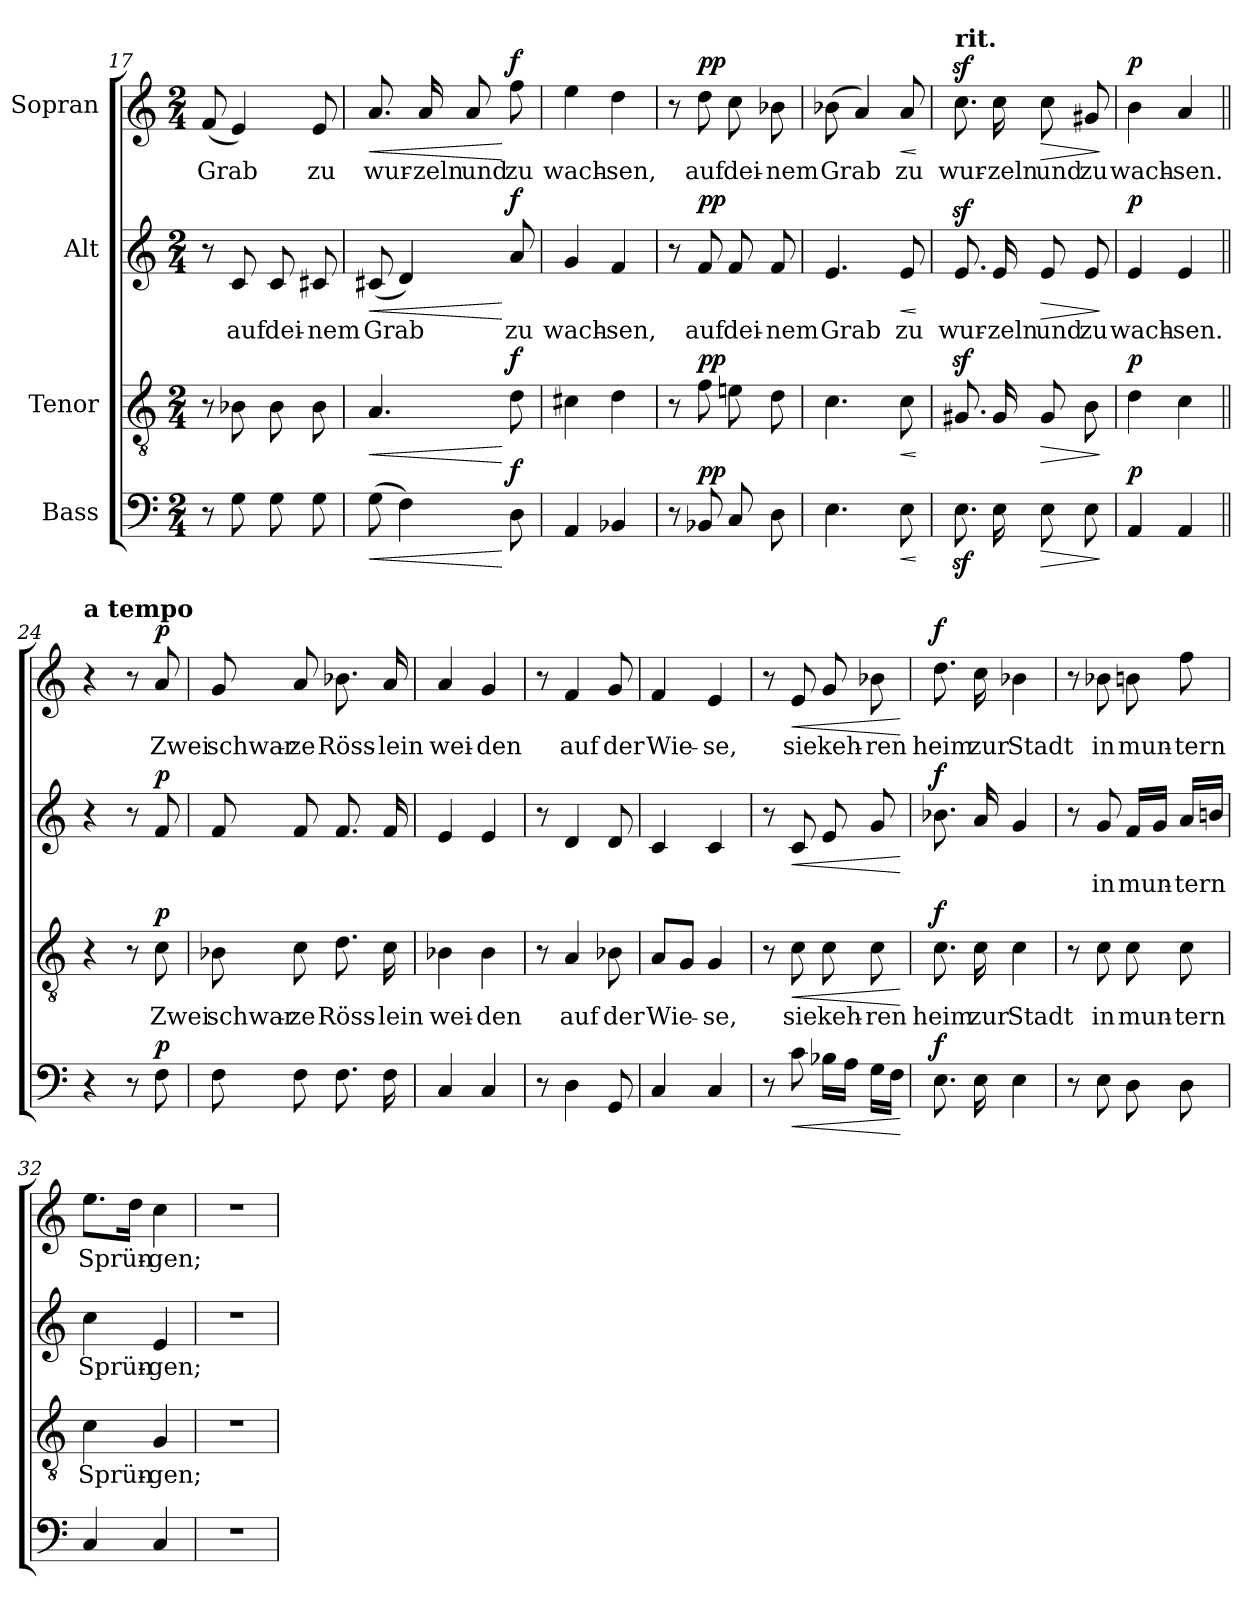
**kern	**dynam	**kern	**text	**dynam	**kern	**text	**dynam	**kern	**text	**dynam
*part4	*part4	*part3	*part3	*part3	*part2	*part2	*part2	*part1	*part1	*part1
*staff4	*staff4	*staff3	*staff3	*staff3	*staff2	*staff2	*staff2	*staff1	*staff1	*staff1
*I"Bass	*	*I"Tenor	*	*	*I"Alt	*	*	*I"Sopran	*	*
!!LO:LB:g=z
*clefF4	*	*clefGv2	*	*	*clefG2	*	*	*clefG2	*	*
*k[]	*	*k[]	*	*	*k[]	*	*	*k[]	*	*
*M2/4	*	*M2/4	*	*	*M2/4	*	*	*M2/4	*	*
=17	=17	=17	=17	=17	=17	=17	=17	=17	=17	=17
8r	.	8r	.	.	8r	.	.	(>8f/	Grab	.
8G\	.	8B-X\	.	.	8c/	auf	.	4e/)	.	.
8G\	.	8B-\	.	.	8c/	dei-	.	.	.	.
8G\	.	8B-\	.	.	8c#X/	-nem	.	8e/	zu	.
=18	=18	=18	=18	=18	=18	=18	=18	=18	=18	=18
!	!LO:HP:b	!	!	!LO:HP:b	!	!	!LO:HP:b	!	!	!LO:HP:b
(8G\	<	4.A/	.	<	(>8c#X/	Grab	<	8.a/	wur-	<
4F\)	.	.	.	.	4d/)	.	.	.	.	.
.	.	.	.	.	.	.	.	16a/	-zeln	.
.	.	.	.	.	.	.	.	8a/	und	.
!	!LO:DY:n=1:a	!	!	!LO:DY:n=1:a	!	!	!LO:DY:n=1:a	!	!	!LO:DY:n=1:a
8D\	[ f	8d\	.	[ f	8a/	zu	[ f	8ff\	zu	[ f
=19	=19	=19	=19	=19	=19	=19	=19	=19	=19	=19
4AA/	.	4c#X\	.	.	4g/	wach-	.	4ee\	wach-	.
4BB-X/	.	4d\	.	.	4f/	-sen,	.	4dd\	-sen,	.
=20	=20	=20	=20	=20	=20	=20	=20	=20	=20	=20
8r	.	8r	.	.	8r	.	.	8r	.	.
!	!LO:DY:a	!	!	!LO:DY:a	!	!	!LO:DY:a	!	!	!LO:DY:a
8BB-X/	pp	8f\	.	pp	8f/	auf	pp	8dd\	auf	pp
8C/	.	8en\	.	.	8f/	dei-	.	8cc\	dei-	.
8D\	.	8d\	.	.	8f/	-nem	.	8b-X\	-nem	.
=21	=21	=21	=21	=21	=21	=21	=21	=21	=21	=21
4.E\	.	4.c\	.	.	4.e/	Grab	.	(8b-X\	Grab	.
.	.	.	.	.	.	.	.	4a/)	.	.
!	!LO:HP:b	!	!	!LO:HP:b	!	!	!LO:HP:b	!	!	!LO:HP:b
8E\	<	8c\	.	<	8e/	zu	<	8a/	zu	<
.	[	.	.	[	.	.	[	.	.	[
=22	=22	=22	=22	=22	=22	=22	=22	=22	=22	=22
!	!	!	!	!	!	!	!	!LO:TX:a:B:t=rit.	!	!
8.Ez>\	.	8.G#Xz>/	.	.	8.ez>/	wur-	.	8.ccz>\	wur-	.
16E\	.	16G#/	.	.	16e/	-zeln	.	16cc\	-zeln	.
!	!LO:HP:b	!	!	!LO:HP:b	!	!	!LO:HP:b	!	!	!LO:HP:b
8E\	>	8G#/	.	>	8e/	und	>	8cc\	und	>
8E\	.	8B\	.	.	8e/	zu	.	8g#X/	zu	.
.	]	.	.	]	.	.	]	.	.	]
=23	=23	=23	=23	=23	=23	=23	=23	=23	=23	=23
!	!LO:DY:a	!	!	!LO:DY:a	!	!	!LO:DY:a	!	!	!LO:DY:a
4AA/	p	4d\	.	p	4e/	wach-	p	4b\	wach-	p
4AA/	.	4c\	.	.	4e/	-sen.	.	4a/	-sen.	.
!!LO:PB:g=z
=24||	=24||	=24||	=24||	=24||	=24||	=24||	=24||	=24||	=24||	=24||
!	!	!	!	!	!	!	!	!LO:TX:a:B:t=a tempo	!	!
4r	.	4r	.	.	4r	.	.	4r	.	.
8r	.	8r	.	.	8r	.	.	8r	.	.
!	!LO:DY:a	!	!	!LO:DY:a	!	!	!LO:DY:a	!	!	!LO:DY:a
8F\	p	8c\	Zwei	p	8f/	.	p	8a/	Zwei	p
=25	=25	=25	=25	=25	=25	=25	=25	=25	=25	=25
8F\	.	8B-X\	schwar-	.	8f/	.	.	8g/	schwar-	.
8F\	.	8c\	-ze	.	8f/	.	.	8a/	-ze	.
8.F\	.	8.d\	Röss-	.	8.f/	.	.	8.b-X\	Röss-	.
16F\	.	16c\	-lein	.	16f/	.	.	16a/	-lein	.
=26	=26	=26	=26	=26	=26	=26	=26	=26	=26	=26
4C/	.	4B-X\	wei-	.	4e/	.	.	4a/	wei-	.
4C/	.	4B-\	-den	.	4e/	.	.	4g/	-den	.
=27	=27	=27	=27	=27	=27	=27	=27	=27	=27	=27
8r	.	8r	.	.	8r	.	.	8r	.	.
4D\	.	4A/	auf	.	4d/	.	.	4f/	auf	.
8GG/	.	8B-X\	der	.	8d/	.	.	8g/	der	.
=28	=28	=28	=28	=28	=28	=28	=28	=28	=28	=28
4C/	.	8A/L	-Wie-	.	4c/	.	.	4f/	Wie-	.
.	.	8G/J	.	.	.	.	.	.	.	.
4C/	.	4G/	-se,	.	4c/	.	.	4e/	-se,	.
=29	=29	=29	=29	=29	=29	=29	=29	=29	=29	=29
8r	.	8r	.	.	8r	.	.	8r	.	.
!	!LO:HP:b	!	!	!LO:HP:b	!	!	!LO:HP:b	!	!	!LO:HP:b
8c\	<	8c\	sie	<	8c/	.	<	8e/	sie	<
16B-X\LL	.	8c\	keh-	.	8e/	.	.	8g/	keh-	.
16A\JJ	.	.	.	.	.	.	.	.	.	.
16G\LL	.	8c\	-ren	.	8g/	.	.	8b-X\	-ren	.
16F\JJ	.	.	.	.	.	.	.	.	.	.
.	[	.	.	[	.	.	[	.	.	[
=30	=30	=30	=30	=30	=30	=30	=30	=30	=30	=30
!	!LO:DY:a	!	!	!LO:DY:a	!	!	!LO:DY:a	!	!	!LO:DY:a
8.E\	f	8.c\	heim	f	8.b-X\	.	f	8.dd\	heim	f
16E\	.	16c\	zur	.	16a/	.	.	16cc\	zur	.
4E\	.	4c\	Stadt	.	4g/	.	.	4b-X\	Stadt	.
!!LO:LB:g=z
=31	=31	=31	=31	=31	=31	=31	=31	=31	=31	=31
8r	.	8r	.	.	8r	.	.	8r	.	.
8E\	.	8c\	in	.	8g/	in	.	8b-X\	in	.
8D\	.	8c\	mun-	.	16f/LL	mun-	.	8bn\	mun-	.
.	.	.	.	.	16g/JJ	.	.	.	.	.
8D\	.	8c\	-tern	.	16a/LL	-tern	.	8ff\	-tern	.
.	.	.	.	.	16bn/JJ	.	.	.	.	.
=32	=32	=32	=32	=32	=32	=32	=32	=32	=32	=32
4C/	.	4c\	Sprün-	.	4cc\	Sprün-	.	8.ee\L	Sprün-	.
.	.	.	.	.	.	.	.	16dd\Jk	.	.
4C/	.	4G/	-gen;	.	4e/	-gen;	.	4cc\	-gen;	.
=33	=33	=33	=33	=33	=33	=33	=33	=33	=33	=33
2r	.	2r	.	.	2r	.	.	2r	.	.
=	=	=	=	=	=	=	=	=	=	=
*-	*-	*-	*-	*-	*-	*-	*-	*-	*-	*-
